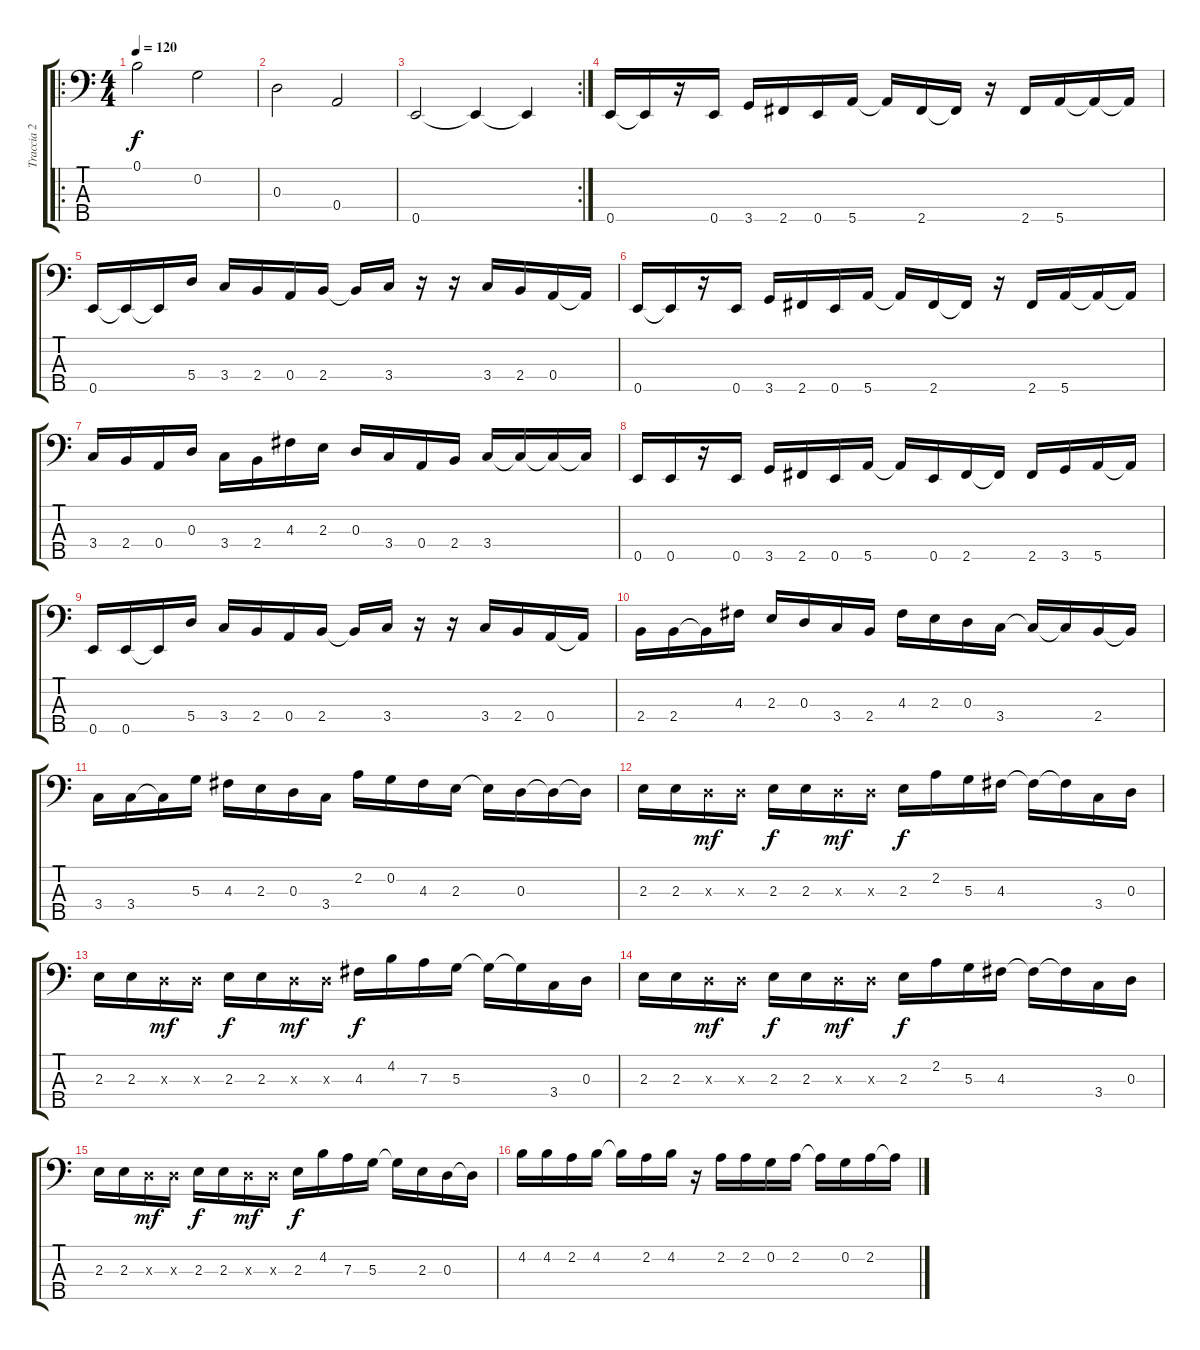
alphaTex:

\track ("Traccia 2" "Traccia 2") {instrument electricbassfinger}
\staff {score tabs}
\tuning (B2 G2 D2 A1 E1) {hide}
\ro
\ts (4 4)
\tempo 120
\clef f4
\ks c
0.1.2{dy f instrument electricbassfinger} 0.2.2 |
0.3.2 0.4.2 |
\rc 2
0.5.2 0.5{t}.4 0.5{t}.4 |
0.5.16 0.5{t}.16 r.16 0.5.16 3.5.16 2.5.16 0.5.16 5.5.16 5.5{t}.16 2.5.16 2.5{t}.16 r.16 2.5.16 5.5.16 5.5{t}.16 5.5{t}.16 |
0.5.16 0.5{t}.16 0.5{t}.16 5.4.16 3.4.16 2.4.16 0.4.16 2.4.16 2.4{t}.16 3.4.16 r.16 r.16 3.4.16 2.4.16 0.4.16 0.4{t}.16 |
0.5.16 0.5{t}.16 r.16 0.5.16 3.5.16 2.5.16 0.5.16 5.5.16 5.5{t}.16 2.5.16 2.5{t}.16 r.16 2.5.16 5.5.16 5.5{t}.16 5.5{t}.16 |
3.4.16 2.4.16 0.4.16 0.3.16 3.4.16 2.4.16 4.3.16 2.3.16 0.3.16 3.4.16 0.4.16 2.4.16 3.4.16 3.4{t}.16 3.4{t}.16 3.4{t}.16 |
0.5.16 0.5.16 r.16 0.5.16 3.5.16 2.5.16 0.5.16 5.5.16 5.5{t}.16 0.5.16 2.5.16 2.5{t}.16 2.5.16 3.5.16 5.5.16 5.5{t}.16 |
0.5.16 0.5.16 0.5{t}.16 5.4.16 3.4.16 2.4.16 0.4.16 2.4.16 2.4{t}.16 3.4.16 r.16 r.16 3.4.16 2.4.16 0.4.16 0.4{t}.16 |
2.4.16 2.4.16 2.4{t}.16 4.3.16 2.3.16 0.3.16 3.4.16 2.4.16 4.3.16 2.3.16 0.3.16 3.4.16 3.4{t}.16 3.4{t}.16 2.4.16 2.4{t}.16 |
3.4.16 3.4.16 3.4{t}.16 5.3.16 4.3.16 2.3.16 0.3.16 3.4.16 2.2.16 0.2.16 4.3.16 2.3.16 2.3{t}.16 0.3.16 0.3{t}.16 0.3{t}.16 |
2.3.16 2.3.16 0.3{x}.16{dy mf} 0.3{x}.16 2.3.16{dy f} 2.3.16 0.3{x}.16{dy mf} 0.3{x}.16 2.3.16{dy f} 2.2.16 5.3.16 4.3.16 4.3{t}.16 4.3{t}.16 3.4.16 0.3.16 |
2.3.16 2.3.16 0.3{x}.16{dy mf} 0.3{x}.16 2.3.16{dy f} 2.3.16 0.3{x}.16{dy mf} 0.3{x}.16 4.3.16{dy f} 4.2.16 7.3.16 5.3.16 5.3{t}.16 5.3{t}.16 3.4.16 0.3.16 |
2.3.16 2.3.16 0.3{x}.16{dy mf} 0.3{x}.16 2.3.16{dy f} 2.3.16 0.3{x}.16{dy mf} 0.3{x}.16 2.3.16{dy f} 2.2.16 5.3.16 4.3.16 4.3{t}.16 4.3{t}.16 3.4.16 0.3.16 |
2.3.16 2.3.16 0.3{x}.16{dy mf} 0.3{x}.16 2.3.16{dy f} 2.3.16 0.3{x}.16{dy mf} 0.3{x}.16 2.3.16{dy f} 4.2.16 7.3.16 5.3.16 5.3{t}.16 2.3.16 0.3.16 0.3{t}.16 |
4.2.16 4.2.16 2.2.16 4.2.16 4.2{t}.16 2.2.16 4.2.16 r.16 2.2.16 2.2.16 0.2.16 2.2.16 2.2{t}.16 0.2.16 2.2.16 2.2{t}.16
